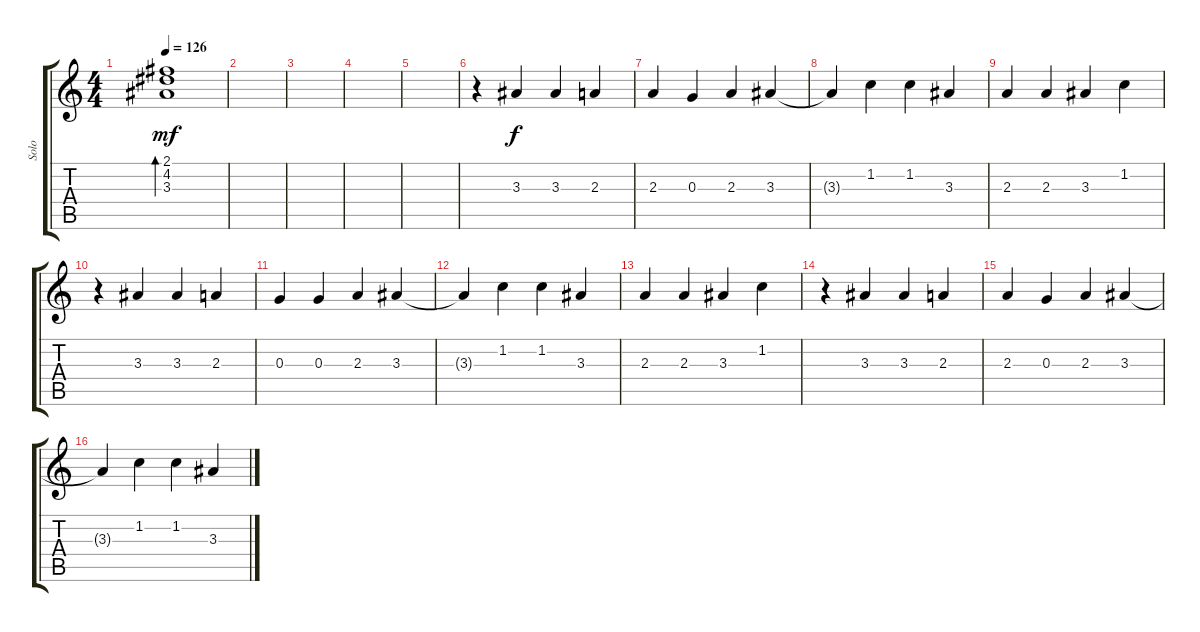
\track ("Solo" "Solo") {instrument electricguitarjazz}
\staff {score tabs}
\tuning (E4 B3 G3 D3 A2 E2) {hide}
\ts (4 4)
\tempo 126
\clef g2
\ks c
(2.1 4.2 3.3).1{bd 120 dy mf} |
|
|
|
|
r.4 3.3.4{dy f} 3.3.4 2.3.4 |
2.3.4 0.3.4 2.3.4 3.3.4 |
3.3{t}.4 1.2.4 1.2.4 3.3.4 |
2.3.4 2.3.4 3.3.4 1.2.4 |
r.4 3.3.4 3.3.4 2.3.4 |
0.3.4 0.3.4 2.3.4 3.3.4 |
3.3{t}.4 1.2.4 1.2.4 3.3.4 |
2.3.4 2.3.4 3.3.4 1.2.4 |
r.4{volume 8} 3.3.4 3.3.4 2.3.4 |
2.3.4 0.3.4 2.3.4 3.3.4 |
3.3{t}.4 1.2.4 1.2.4 3.3.4
